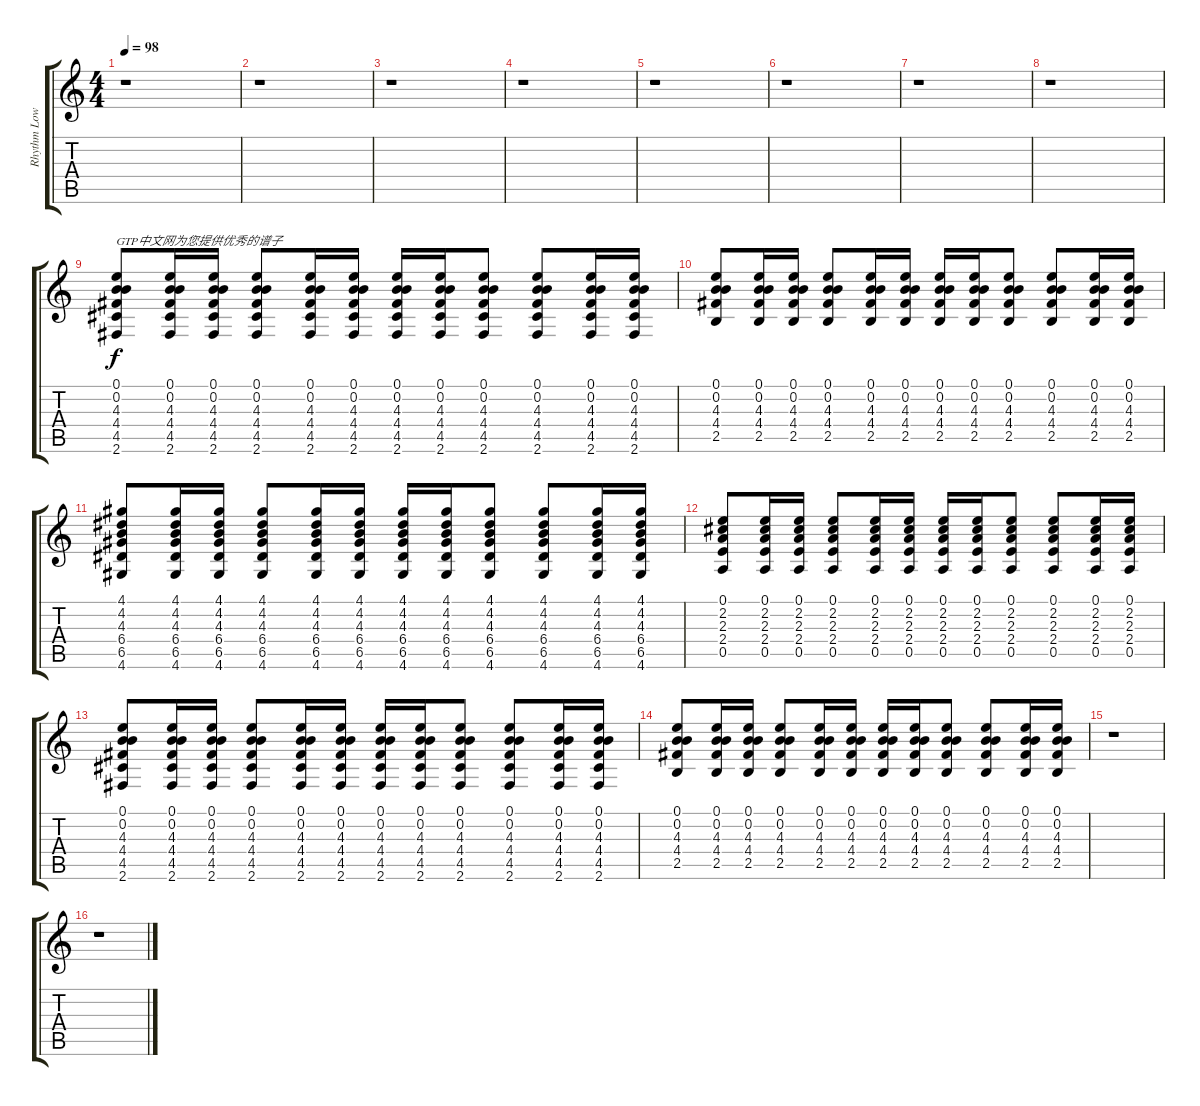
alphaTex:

\track ("Rhythm Low Volume" "Rhythm Low") {instrument acousticguitarsteel}
\staff {score tabs}
\tuning (E4 B3 G3 D3 A2 E2) {hide}
\ts (4 4)
\tempo 98
\clef g2
\ks c
r.1{dy f instrument acousticguitarsteel} |
r.1 |
r.1 |
r.1 |
r.1 |
r.1 |
r.1 |
r.1 |
(0.1 0.2 4.3 4.4 4.5 2.6).8{txt "GTP中文网为您提供优秀的谱子"} (0.1 0.2 4.3 4.4 4.5 2.6).16 (0.1 0.2 4.3 4.4 4.5 2.6).16 (0.1 0.2 4.3 4.4 4.5 2.6).8 (0.1 0.2 4.3 4.4 4.5 2.6).16 (0.1 0.2 4.3 4.4 4.5 2.6).16 (0.1 0.2 4.3 4.4 4.5 2.6).16 (0.1 0.2 4.3 4.4 4.5 2.6).16 (0.1 0.2 4.3 4.4 4.5 2.6).8 (0.1 0.2 4.3 4.4 4.5 2.6).8 (0.1 0.2 4.3 4.4 4.5 2.6).16 (0.1 0.2 4.3 4.4 4.5 2.6).16 |
(0.1 0.2 4.3 4.4 2.5).8 (0.1 0.2 4.3 4.4 2.5).16 (0.1 0.2 4.3 4.4 2.5).16 (0.1 0.2 4.3 4.4 2.5).8 (0.1 0.2 4.3 4.4 2.5).16 (0.1 0.2 4.3 4.4 2.5).16 (0.1 0.2 4.3 4.4 2.5).16 (0.1 0.2 4.3 4.4 2.5).16 (0.1 0.2 4.3 4.4 2.5).8 (0.1 0.2 4.3 4.4 2.5).8 (0.1 0.2 4.3 4.4 2.5).16 (0.1 0.2 4.3 4.4 2.5).16 |
(4.1 4.2 4.3 6.4 6.5 4.6).8 (4.1 4.2 4.3 6.4 6.5 4.6).16 (4.1 4.2 4.3 6.4 6.5 4.6).16 (4.1 4.2 4.3 6.4 6.5 4.6).8 (4.1 4.2 4.3 6.4 6.5 4.6).16 (4.1 4.2 4.3 6.4 6.5 4.6).16 (4.1 4.2 4.3 6.4 6.5 4.6).16 (4.1 4.2 4.3 6.4 6.5 4.6).16 (4.1 4.2 4.3 6.4 6.5 4.6).8 (4.1 4.2 4.3 6.4 6.5 4.6).8 (4.1 4.2 4.3 6.4 6.5 4.6).16 (4.1 4.2 4.3 6.4 6.5 4.6).16 |
(0.1 2.2 2.3 2.4 0.5).8 (0.1 2.2 2.3 2.4 0.5).16 (0.1 2.2 2.3 2.4 0.5).16 (0.1 2.2 2.3 2.4 0.5).8 (0.1 2.2 2.3 2.4 0.5).16 (0.1 2.2 2.3 2.4 0.5).16 (0.1 2.2 2.3 2.4 0.5).16 (0.1 2.2 2.3 2.4 0.5).16 (0.1 2.2 2.3 2.4 0.5).8 (0.1 2.2 2.3 2.4 0.5).8 (0.1 2.2 2.3 2.4 0.5).16 (0.1 2.2 2.3 2.4 0.5).16 |
(0.1 0.2 4.3 4.4 4.5 2.6).8 (0.1 0.2 4.3 4.4 4.5 2.6).16 (0.1 0.2 4.3 4.4 4.5 2.6).16 (0.1 0.2 4.3 4.4 4.5 2.6).8 (0.1 0.2 4.3 4.4 4.5 2.6).16 (0.1 0.2 4.3 4.4 4.5 2.6).16 (0.1 0.2 4.3 4.4 4.5 2.6).16 (0.1 0.2 4.3 4.4 4.5 2.6).16 (0.1 0.2 4.3 4.4 4.5 2.6).8 (0.1 0.2 4.3 4.4 4.5 2.6).8 (0.1 0.2 4.3 4.4 4.5 2.6).16 (0.1 0.2 4.3 4.4 4.5 2.6).16 |
(0.1 0.2 4.3 4.4 2.5).8 (0.1 0.2 4.3 4.4 2.5).16 (0.1 0.2 4.3 4.4 2.5).16 (0.1 0.2 4.3 4.4 2.5).8 (0.1 0.2 4.3 4.4 2.5).16 (0.1 0.2 4.3 4.4 2.5).16 (0.1 0.2 4.3 4.4 2.5).16 (0.1 0.2 4.3 4.4 2.5).16 (0.1 0.2 4.3 4.4 2.5).8 (0.1 0.2 4.3 4.4 2.5).8 (0.1 0.2 4.3 4.4 2.5).16 (0.1 0.2 4.3 4.4 2.5).16 |
r.1 |
r.1
